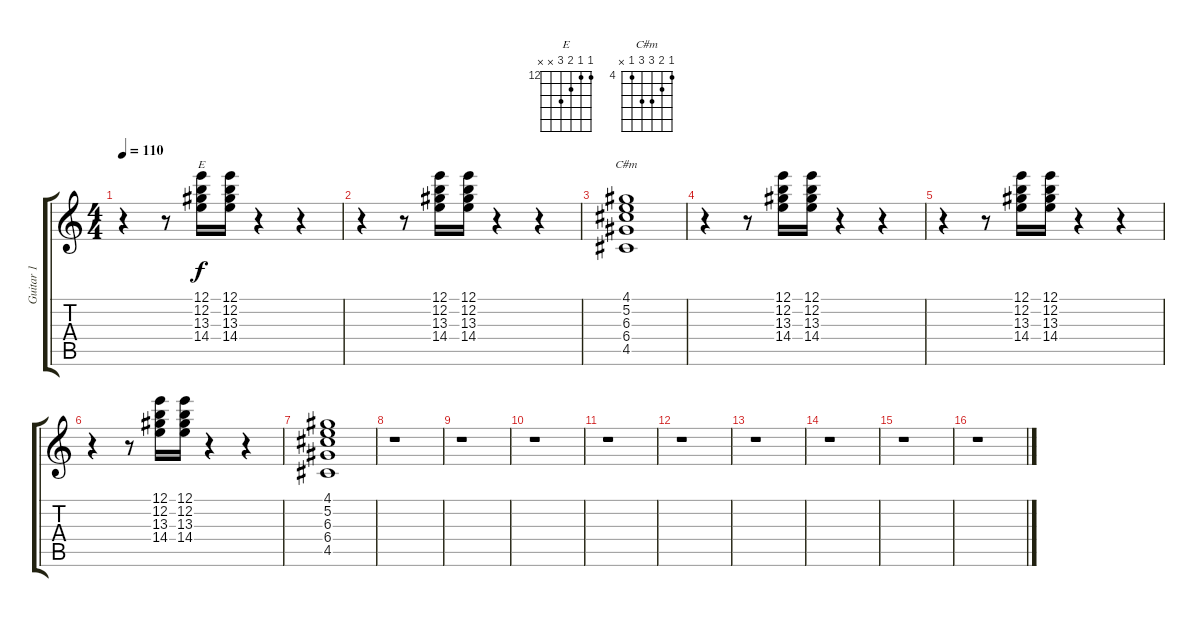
\track ("Guitar 1" "Guitar 1") {instrument acousticguitarnylon}
\staff {score tabs}
\tuning (E4 B3 G3 D3 A2 E2) {hide}
\chord ("E" 12 12 13 14 x x) {firstfret 12}
\chord ("C#m" 4 5 6 6 4 x) {firstfret 4}
\ts (4 4)
\tempo 110
\clef g2
\ks c
r.4{dy f} r.8 (12.1 12.2 13.3 14.4).16{ch "E"} (12.1 12.2 13.3 14.4).16 r.4 r.4 |
r.4 r.8 (12.1 12.2 13.3 14.4).16 (12.1 12.2 13.3 14.4).16 r.4 r.4 |
(4.1 5.2 6.3 6.4 4.5).1{ch "C#m"} |
r.4 r.8 (12.1 12.2 13.3 14.4).16 (12.1 12.2 13.3 14.4).16 r.4 r.4 |
r.4 r.8 (12.1 12.2 13.3 14.4).16 (12.1 12.2 13.3 14.4).16 r.4 r.4 |
r.4 r.8 (12.1 12.2 13.3 14.4).16 (12.1 12.2 13.3 14.4).16 r.4 r.4 |
(4.1 5.2 6.3 6.4 4.5).1 |
r.1 |
r.1 |
r.1 |
r.1 |
r.1 |
r.1 |
r.1 |
r.1 |
r.1
